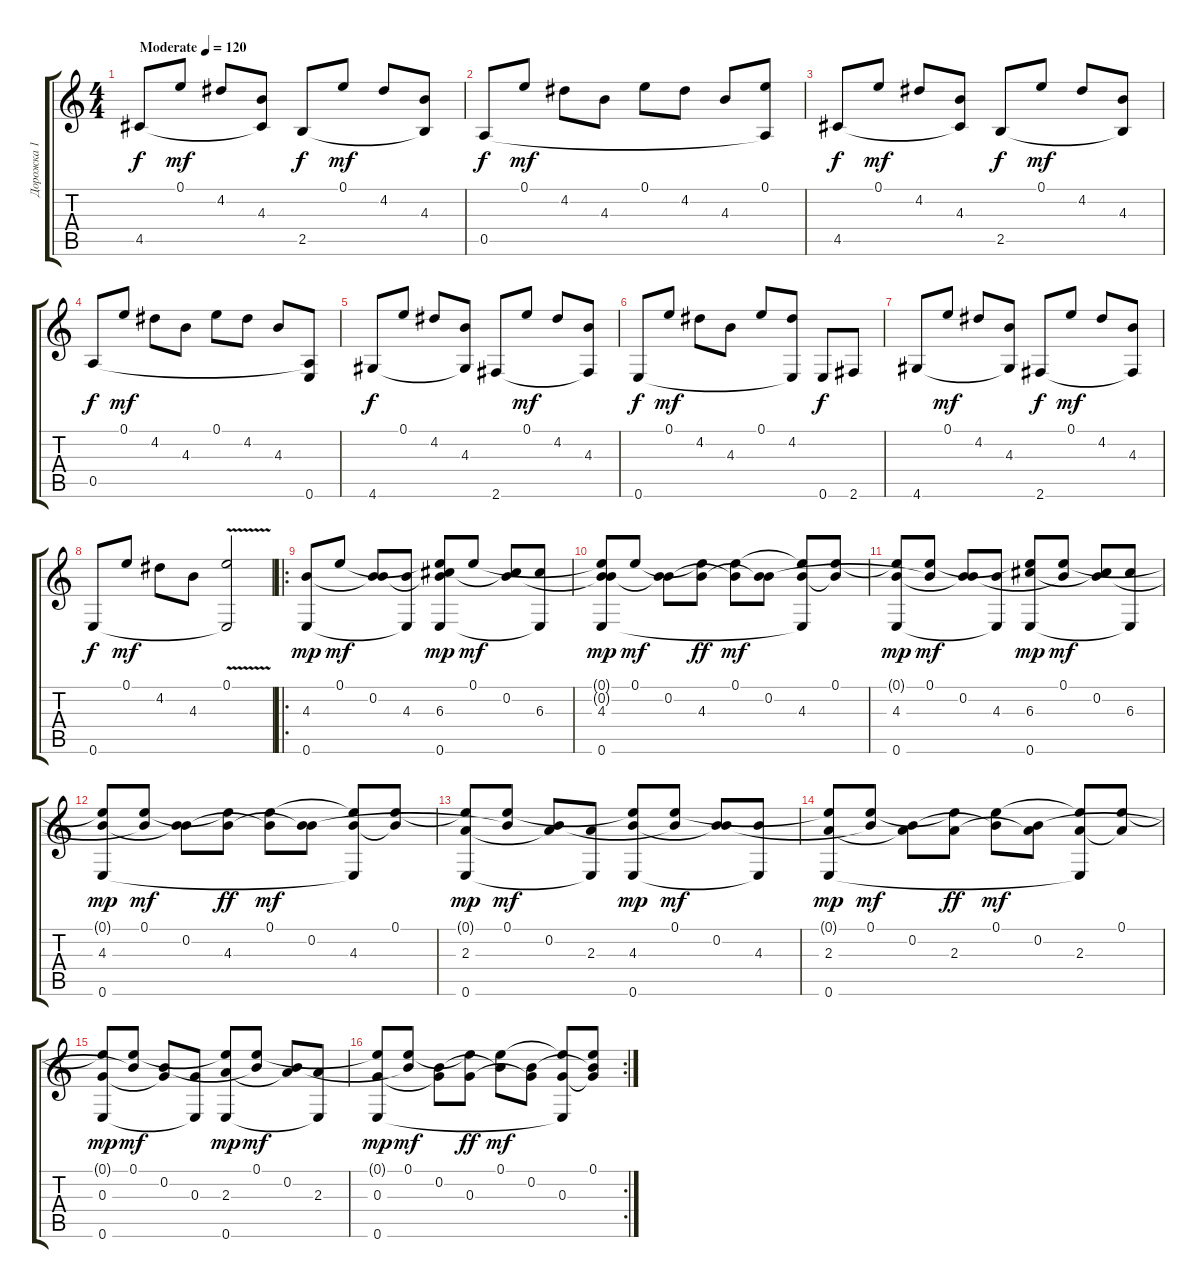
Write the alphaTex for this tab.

\track ("Дорожка 1" "Дорожка 1") {instrument acousticguitarnylon}
\staff {score tabs}
\tuning (E4 B3 G3 D3 A2 E2) {hide}
\ts (4 4)
\tempo (120 "Moderate")
\clef g2
\ks c
4.5.8{dy f instrument acousticguitarnylon} 0.1.8{dy mf} 4.2.8 (4.3 4.5{t}).8 2.5.8{dy f} 0.1.8{dy mf} 4.2.8 (4.3 2.5{t}).8 |
0.5.8{dy f} 0.1.8{dy mf} 4.2.8 4.3.8 0.1.8 4.2.8 4.3.8 (0.1 0.5{t}).8 |
4.5.8{dy f} 0.1.8{dy mf} 4.2.8 (4.3 4.5{t}).8 2.5.8{dy f} 0.1.8{dy mf} 4.2.8 (4.3 2.5{t}).8 |
0.5.8{dy f} 0.1.8{dy mf} 4.2.8 4.3.8 0.1.8 4.2.8 4.3.8 (0.5{t} 0.6).8 |
4.6.8{dy f} 0.1.8 4.2.8 (4.3 4.6{t}).8 2.6.8 0.1.8{dy mf} 4.2.8 (4.3 2.6{t}).8 |
0.6.8{dy f} 0.1.8{dy mf} 4.2.8 4.3.8 0.1.8 (4.2 0.6{t}).8 0.6.8{dy f} 2.6.8 |
4.6.8 0.1.8{dy mf} 4.2.8 (4.3 4.6{t}).8 2.6.8{dy f} 0.1.8{dy mf} 4.2.8 (4.3 2.6{t}).8 |
0.6.8{dy f} 0.1.8{dy mf} 4.2.8 4.3.8 (0.1{v} 0.6{t}).2 |
\ro
(4.3 0.6).8{dy mp} 0.1.8{dy mf} (0.2 4.3{t}).8 (4.3 0.6{t}).8 (0.1{t} 0.2{t} 6.3 0.6).8{dy mp} 0.1.8{dy mf} (0.2 6.3{t}).8 (6.3 0.6{t}).8 |
(0.1{t} 0.2{t} 4.3 0.6).8{dy mp} 0.1.8{dy mf} (0.2 4.3{t}).8 (0.1{t} 4.3).8{dy ff} (0.1 0.2{t}).8{dy mf} (0.2 4.3{t}).8 (0.1{t} 4.3 0.6{t}).8 (0.1 4.3{t}).8 |
(0.1{t} 4.3 0.6).8{dy mp} (0.1 0.2{t}).8{dy mf} (0.2 4.3{t}).8 (4.3 0.6{t}).8 (0.1{t} 6.3 0.6).8{dy mp} (0.1 0.2{t}).8{dy mf} (0.2 6.3{t}).8 (6.3 0.6{t}).8 |
(0.1{t} 4.3 0.6).8{dy mp} (0.1 0.2{t}).8{dy mf} (0.2 4.3{t}).8 (0.1{t} 4.3).8{dy ff} (0.1 0.2{t}).8{dy mf} (0.2 4.3{t}).8 (0.1{t} 4.3 0.6{t}).8 (0.1 4.3{t}).8 |
(0.1{t} 2.3 0.6).8{dy mp} (0.1 0.2{t}).8{dy mf} (0.2 2.3{t}).8 (2.3 0.6{t}).8 (0.1{t} 4.3 0.6).8{dy mp} (0.1 0.2{t}).8{dy mf} (0.2 4.3{t}).8 (4.3 0.6{t}).8 |
(0.1{t} 2.3 0.6).8{dy mp} (0.1 0.2{t}).8{dy mf} (0.2 2.3{t}).8 (0.1{t} 2.3).8{dy ff} (0.1 0.2{t}).8{dy mf} (0.2 2.3{t}).8 (0.1{t} 2.3 0.6{t}).8 (0.1 2.3{t}).8 |
(0.1{t} 0.3 0.6).8{dy mp} (0.1 0.2{t}).8{dy mf} (0.2 0.3{t}).8 (0.3 0.6{t}).8 (0.1{t} 2.3 0.6).8{dy mp} (0.1 0.2{t}).8{dy mf} (0.2 2.3{t}).8 (2.3 0.6{t}).8 |
\rc 2
(0.1{t} 0.3 0.6).8{dy mp} (0.1 0.2{t}).8{dy mf} (0.2 0.3{t}).8 (0.1{t} 0.3).8{dy ff} (0.1 0.2{t}).8{dy mf} (0.2 0.3{t}).8 (0.1{t} 0.3 0.6{t}).8 (0.1 0.2{t} 0.3{t}).8
